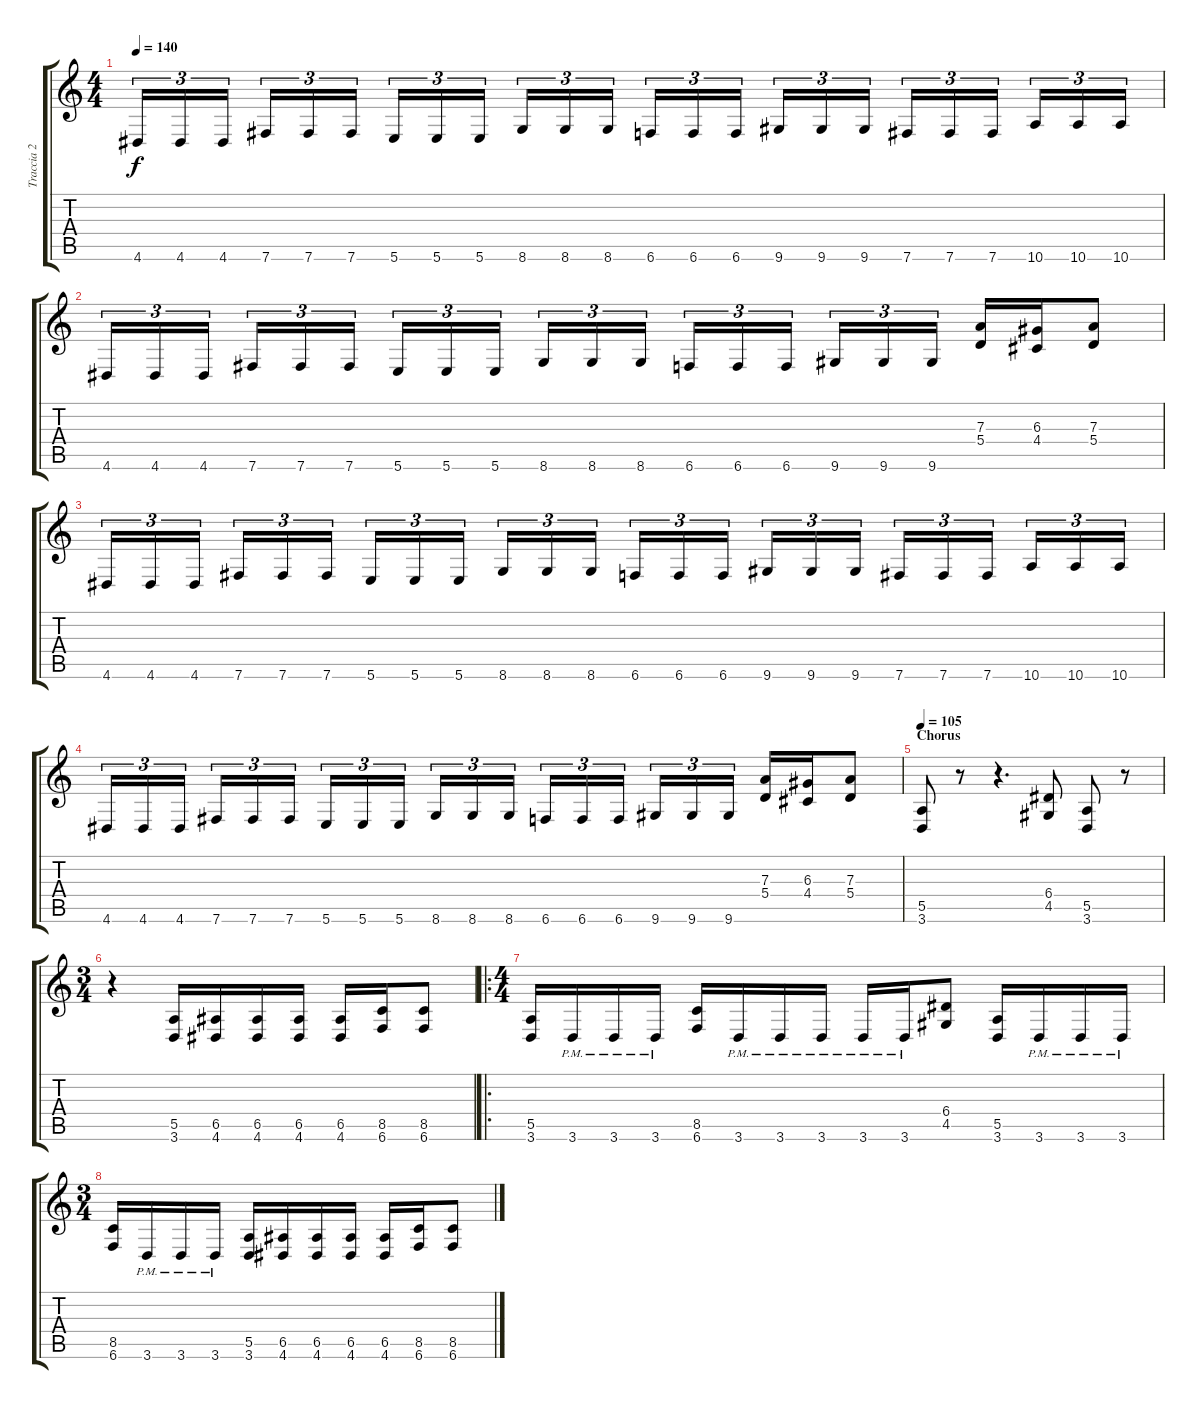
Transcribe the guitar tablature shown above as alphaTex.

\track ("Traccia 2" "Traccia 2") {instrument distortionguitar}
\staff {score tabs}
\tuning (B3 Gb3 D3 A2 E2 B1) {hide}
\ts (4 4)
\tempo 140
\clef g2
\ks c
4.6.16{tu (3 2) dy f} 4.6.16{tu (3 2)} 4.6.16{tu (3 2)} 7.6.16{tu (3 2)} 7.6.16{tu (3 2)} 7.6.16{tu (3 2)} 5.6.16{tu (3 2)} 5.6.16{tu (3 2)} 5.6.16{tu (3 2)} 8.6.16{tu (3 2)} 8.6.16{tu (3 2)} 8.6.16{tu (3 2)} 6.6.16{tu (3 2)} 6.6.16{tu (3 2)} 6.6.16{tu (3 2)} 9.6.16{tu (3 2)} 9.6.16{tu (3 2)} 9.6.16{tu (3 2)} 7.6.16{tu (3 2)} 7.6.16{tu (3 2)} 7.6.16{tu (3 2)} 10.6.16{tu (3 2)} 10.6.16{tu (3 2)} 10.6.16{tu (3 2)} |
4.6.16{tu (3 2)} 4.6.16{tu (3 2)} 4.6.16{tu (3 2)} 7.6.16{tu (3 2)} 7.6.16{tu (3 2)} 7.6.16{tu (3 2)} 5.6.16{tu (3 2)} 5.6.16{tu (3 2)} 5.6.16{tu (3 2)} 8.6.16{tu (3 2)} 8.6.16{tu (3 2)} 8.6.16{tu (3 2)} 6.6.16{tu (3 2)} 6.6.16{tu (3 2)} 6.6.16{tu (3 2)} 9.6.16{tu (3 2)} 9.6.16{tu (3 2)} 9.6.16{tu (3 2)} (7.3 5.4).16 (6.3 4.4).16 (7.3 5.4).8 |
4.6.16{tu (3 2)} 4.6.16{tu (3 2)} 4.6.16{tu (3 2)} 7.6.16{tu (3 2)} 7.6.16{tu (3 2)} 7.6.16{tu (3 2)} 5.6.16{tu (3 2)} 5.6.16{tu (3 2)} 5.6.16{tu (3 2)} 8.6.16{tu (3 2)} 8.6.16{tu (3 2)} 8.6.16{tu (3 2)} 6.6.16{tu (3 2)} 6.6.16{tu (3 2)} 6.6.16{tu (3 2)} 9.6.16{tu (3 2)} 9.6.16{tu (3 2)} 9.6.16{tu (3 2)} 7.6.16{tu (3 2)} 7.6.16{tu (3 2)} 7.6.16{tu (3 2)} 10.6.16{tu (3 2)} 10.6.16{tu (3 2)} 10.6.16{tu (3 2)} |
4.6.16{tu (3 2)} 4.6.16{tu (3 2)} 4.6.16{tu (3 2)} 7.6.16{tu (3 2)} 7.6.16{tu (3 2)} 7.6.16{tu (3 2)} 5.6.16{tu (3 2)} 5.6.16{tu (3 2)} 5.6.16{tu (3 2)} 8.6.16{tu (3 2)} 8.6.16{tu (3 2)} 8.6.16{tu (3 2)} 6.6.16{tu (3 2)} 6.6.16{tu (3 2)} 6.6.16{tu (3 2)} 9.6.16{tu (3 2)} 9.6.16{tu (3 2)} 9.6.16{tu (3 2)} (7.3 5.4).16 (6.3 4.4).16 (7.3 5.4).8 |
\section ("" "Chorus")
\tempo 105
(5.5 3.6).8 r.8 r.4{d} (6.4 4.5).8 (5.5 3.6).8 r.8 |
\ts (3 4)
r.4 (5.5 3.6).16 (6.5 4.6).16 (6.5 4.6).16 (6.5 4.6).16 (6.5 4.6).16 (8.5 6.6).16 (8.5 6.6).8 |
\ro
\ts (4 4)
(5.5 3.6).16 3.6{pm}.16 3.6{pm}.16 3.6{pm}.16 (8.5 6.6).16 3.6{pm}.16 3.6{pm}.16 3.6{pm}.16 3.6{pm}.16 3.6{pm}.16 (6.4 4.5).8 (5.5 3.6).16 3.6{pm}.16 3.6{pm}.16 3.6{pm}.16 |
\ts (3 4)
(8.5 6.6).16 3.6{pm}.16 3.6{pm}.16 3.6{pm}.16 (5.5 3.6).16 (6.5 4.6).16 (6.5 4.6).16 (6.5 4.6).16 (6.5 4.6).16 (8.5 6.6).16 (8.5 6.6).8
